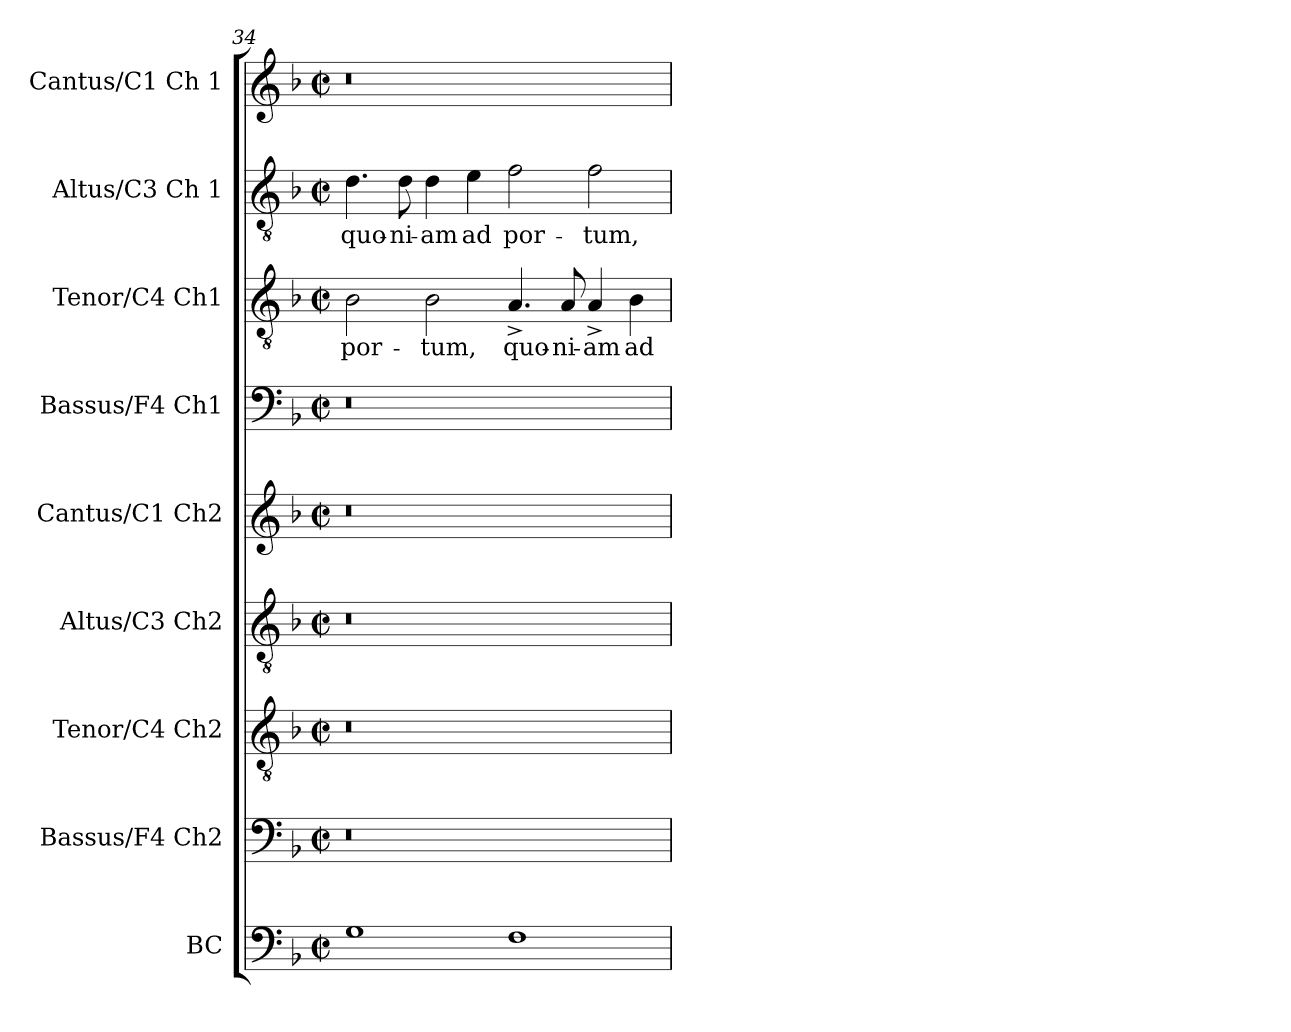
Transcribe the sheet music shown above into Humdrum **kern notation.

**kern	**kern	**kern	**kern	**kern	**kern	**kern	**text	**kern	**text	**kern
*part9	*part8	*part7	*part6	*part5	*part4	*part3	*part3	*part2	*part2	*part1
*staff9	*staff8	*staff7	*staff6	*staff5	*staff4	*staff3	*staff3	*staff2	*staff2	*staff1
*I"BC	*I"Bassus/F4  Ch2	*I"Tenor/C4  Ch2	*I"Altus/C3  Ch2	*I"Cantus/C1  Ch2	*I"Bassus/F4  Ch1	*I"Tenor/C4  Ch1	*	*I"Altus/C3  Ch 1	*	*I"Cantus/C1  Ch 1
*	*I'Ch	*I'Ch	*I'Ch	*I'Ch	*I'Ch	*I'Ch	*	*I'Ch	*	*I'Ch
*clefF4	*clefF4	*clefGv2	*clefGv2	*clefG2	*clefF4	*clefGv2	*	*clefGv2	*	*clefG2
*k[b-]	*k[b-]	*k[b-]	*k[b-]	*k[b-]	*k[b-]	*k[b-]	*	*k[b-]	*	*k[b-]
*F:	*F:	*F:	*F:	*F:	*F:	*F:	*	*F:	*	*F:
*M2/2	*M2/2	*M2/2	*M2/2	*M2/2	*M2/2	*M2/2	*	*M2/2	*	*M2/2
*met(c|)	*met(c|)	*met(c|)	*met(c|)	*met(c|)	*met(c|)	*met(c|)	*	*met(c|)	*	*met(c|)
=34	=34	=34	=34	=34	=34	=34	=34	=34	=34	=34
!	!	!	!	!	!	!	!LO:LY:b:cj	!	!LO:LY:b	!
1G	0r	0r	0r	0r	0r	2B-\	por-	4.d\	quo-	0r
!	!	!	!	!	!	!	!	!	!LO:LY:b:cj	!
.	.	.	.	.	.	.	.	8d\	-ni-	.
!	!	!	!	!	!	!	!LO:LY:b:cj	!	!LO:LY:b:rj	!
.	.	.	.	.	.	2B-\	-tum,	4d\	-am	.
!	!	!	!	!	!	!	!	!	!LO:LY:b:cj	!
.	.	.	.	.	.	.	.	4e\	ad	.
!	!	!	!	!	!	!	!LO:LY:b	!	!LO:LY:b:cj	!
1F	.	.	.	.	.	4.A^>/	quo-	2f\	por-	.
!	!	!	!	!	!	!	!LO:LY:b:cj	!	!	!
.	.	.	.	.	.	8A/	-ni-	.	.	.
!	!	!	!	!	!	!	!LO:LY:b:rj	!	!LO:LY:b:cj	!
.	.	.	.	.	.	4A^>/	-am	2f\	-tum,	.
!	!	!	!	!	!	!	!LO:LY:b:cj	!	!	!
.	.	.	.	.	.	4B-\	ad	.	.	.
=	=	=	=	=	=	=	=	=	=	=
*-	*-	*-	*-	*-	*-	*-	*-	*-	*-	*-
